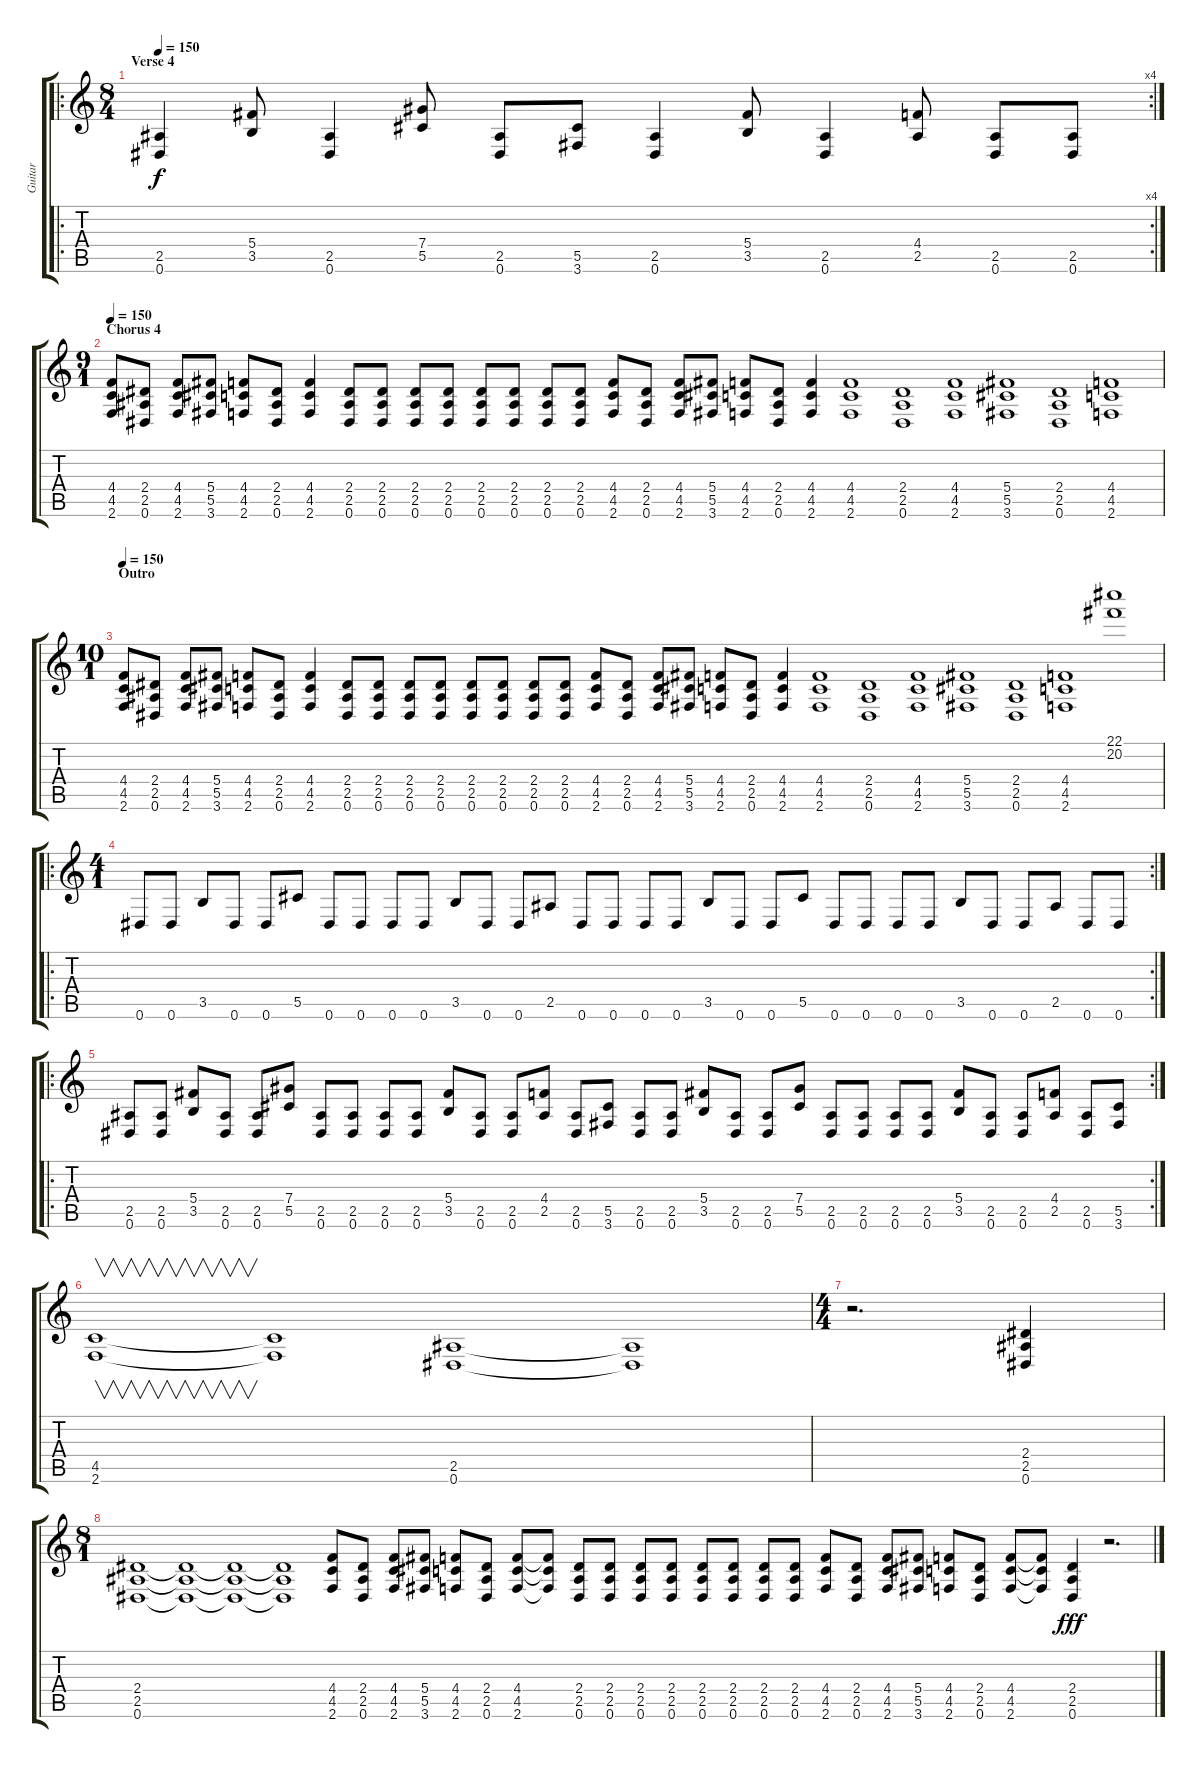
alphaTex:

\track ("Guitar" "Guitar") {instrument distortionguitar}
\staff {score tabs}
\tuning (Eb4 Bb3 Gb3 Db3 Ab2 Eb2) {hide}
\ro
\rc 4
\ts (8 4)
\section ("" "Verse 4")
\tempo 150
\clef g2
\ks c
(2.5 0.6).4{dy f} (5.4 3.5).8 (2.5 0.6).4 (7.4 5.5).8 (2.5 0.6).8 (5.5 3.6).8 (2.5 0.6).4 (5.4 3.5).8 (2.5 0.6).4 (4.4 2.5).8 (2.5 0.6).8 (2.5 0.6).8 |
\ts (9 1)
\section ("" "Chorus 4")
\tempo 150
(4.4 4.5 2.6).8 (2.4 2.5 0.6).8 (4.4 4.5 2.6).8 (5.4 5.5 3.6).8 (4.4 4.5 2.6).8 (2.4 2.5 0.6).8 (4.4 4.5 2.6).4 (2.4 2.5 0.6).8 (2.4 2.5 0.6).8 (2.4 2.5 0.6).8 (2.4 2.5 0.6).8 (2.4 2.5 0.6).8 (2.4 2.5 0.6).8 (2.4 2.5 0.6).8 (2.4 2.5 0.6).8 (4.4 4.5 2.6).8 (2.4 2.5 0.6).8 (4.4 4.5 2.6).8 (5.4 5.5 3.6).8 (4.4 4.5 2.6).8 (2.4 2.5 0.6).8 (4.4 4.5 2.6).4 (4.4 4.5 2.6).1 (2.4 2.5 0.6).1 (4.4 4.5 2.6).1 (5.4 5.5 3.6).1 (2.4 2.5 0.6).1 (4.4 4.5 2.6).1 |
\ts (10 1)
\section ("" "Outro")
\tempo 150
(4.4 4.5 2.6).8 (2.4 2.5 0.6).8 (4.4 4.5 2.6).8 (5.4 5.5 3.6).8 (4.4 4.5 2.6).8 (2.4 2.5 0.6).8 (4.4 4.5 2.6).4 (2.4 2.5 0.6).8 (2.4 2.5 0.6).8 (2.4 2.5 0.6).8 (2.4 2.5 0.6).8 (2.4 2.5 0.6).8 (2.4 2.5 0.6).8 (2.4 2.5 0.6).8 (2.4 2.5 0.6).8 (4.4 4.5 2.6).8 (2.4 2.5 0.6).8 (4.4 4.5 2.6).8 (5.4 5.5 3.6).8 (4.4 4.5 2.6).8 (2.4 2.5 0.6).8 (4.4 4.5 2.6).4 (4.4 4.5 2.6).1 (2.4 2.5 0.6).1 (4.4 4.5 2.6).1 (5.4 5.5 3.6).1 (2.4 2.5 0.6).1 (4.4 4.5 2.6).1 (22.1 20.2).1 |
\ro
\rc 2
\ts (4 1)
0.6.8 0.6.8 3.5.8 0.6.8 0.6.8 5.5.8 0.6.8 0.6.8 0.6.8 0.6.8 3.5.8 0.6.8 0.6.8 2.5.8 0.6.8 0.6.8 0.6.8 0.6.8 3.5.8 0.6.8 0.6.8 5.5.8 0.6.8 0.6.8 0.6.8 0.6.8 3.5.8 0.6.8 0.6.8 2.5.8 0.6.8 0.6.8 |
\ro
\rc 2
(2.5 0.6).8 (2.5 0.6).8 (5.4 3.5).8 (2.5 0.6).8 (2.5 0.6).8 (7.4 5.5).8 (2.5 0.6).8 (2.5 0.6).8 (2.5 0.6).8 (2.5 0.6).8 (5.4 3.5).8 (2.5 0.6).8 (2.5 0.6).8 (4.4 2.5).8 (2.5 0.6).8 (5.5 3.6).8 (2.5 0.6).8 (2.5 0.6).8 (5.4 3.5).8 (2.5 0.6).8 (2.5 0.6).8 (7.4 5.5).8 (2.5 0.6).8 (2.5 0.6).8 (2.5 0.6).8 (2.5 0.6).8 (5.4 3.5).8 (2.5 0.6).8 (2.5 0.6).8 (4.4 2.5).8 (2.5 0.6).8 (5.5 3.6).8 |
(4.5 2.6).1{v} (4.5{t} 2.6{t}).1 (2.5 0.6).1 (2.5{t} 0.6{t}).1 |
\ts (4 4)
r.2{d} (2.4 2.5 0.6).4 |
\ts (8 1)
(2.4 2.5 0.6).1 (2.4{t} 2.5{t} 0.6{t}).1 (2.4{t} 2.5{t} 0.6{t}).1 (2.4{t} 2.5{t} 0.6{t}).1 (4.4 4.5 2.6).8 (2.4 2.5 0.6).8 (4.4 4.5 2.6).8 (5.4 5.5 3.6).8 (4.4 4.5 2.6).8 (2.4 2.5 0.6).8 (4.4 4.5 2.6).8 (4.4{t} 4.5{t} 2.6{t}).8 (2.4 2.5 0.6).8 (2.4 2.5 0.6).8 (2.4 2.5 0.6).8 (2.4 2.5 0.6).8 (2.4 2.5 0.6).8 (2.4 2.5 0.6).8 (2.4 2.5 0.6).8 (2.4 2.5 0.6).8 (4.4 4.5 2.6).8 (2.4 2.5 0.6).8 (4.4 4.5 2.6).8 (5.4 5.5 3.6).8 (4.4 4.5 2.6).8 (2.4 2.5 0.6).8 (4.4 4.5 2.6).8 (4.4{t} 4.5{t} 2.6{t}).8 (2.4 2.5 0.6).4{dy fff} r.2{d}
